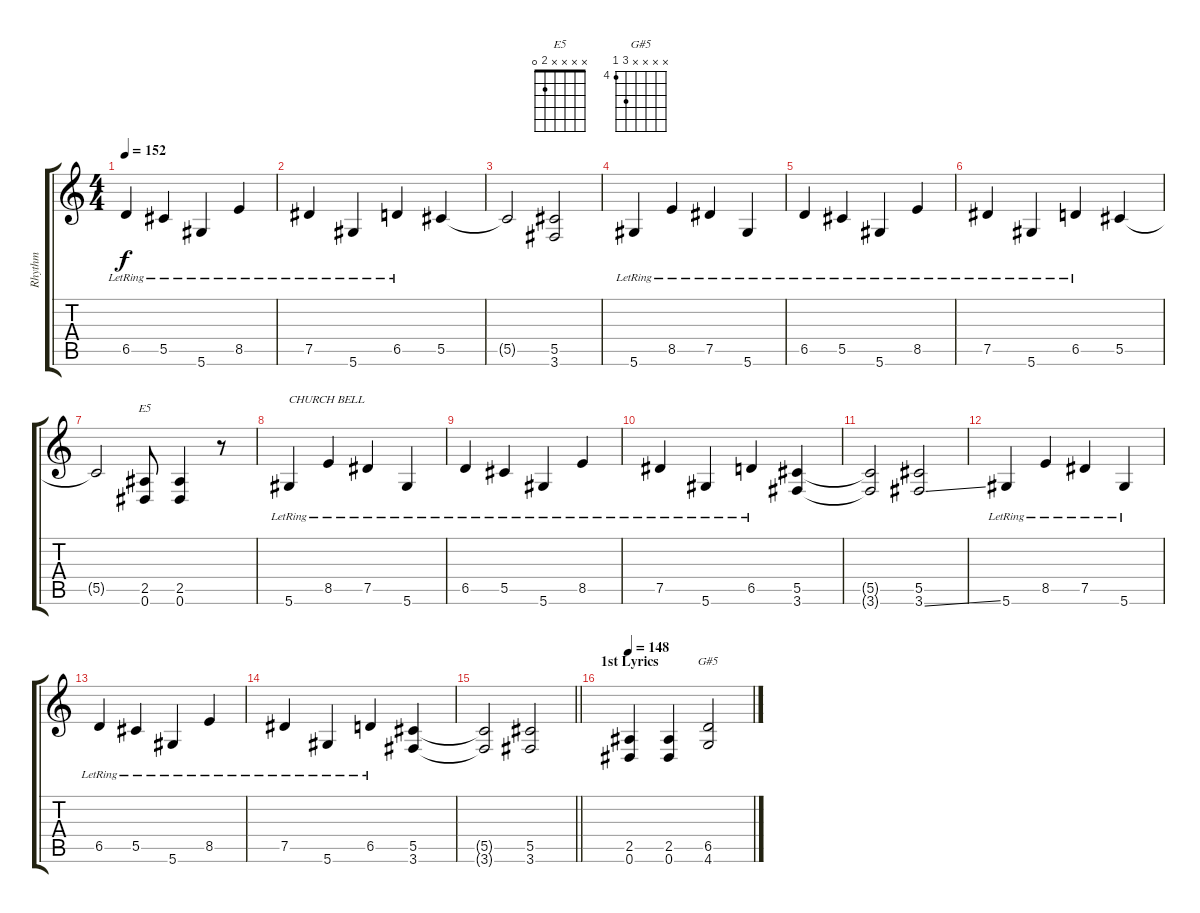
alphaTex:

\track ("Rhythm" "Rhythm") {instrument distortionguitar}
\staff {score tabs}
\tuning (Eb4 Bb3 Gb3 Db3 Ab2 Eb2) {hide}
\chord ("E5" x x x x 2 0)
\chord ("G#5" x x x x 6 4) {firstfret 4}
\ts (4 4)
\tempo 152
\clef g2
\ks c
6.5{lr}.4{dy f} 5.5{lr}.4 5.6{lr}.4 8.5{lr}.4 |
7.5{lr}.4 5.6{lr}.4 6.5{lr}.4 5.5.4 |
5.5{t}.2 (5.5 3.6).2 |
5.6{lr}.4 8.5{lr}.4 7.5{lr}.4 5.6{lr}.4 |
6.5{lr}.4 5.5{lr}.4 5.6{lr}.4 8.5{lr}.4 |
7.5{lr}.4 5.6{lr}.4 6.5{lr}.4 5.5.4 |
5.5{t}.2 (2.5 0.6).8{ch "E5"} (2.5 0.6).4 r.8 |
5.6{lr}.4{txt "CHURCH BELL "} 8.5{lr}.4 7.5{lr}.4 5.6{lr}.4 |
6.5{lr}.4 5.5{lr}.4 5.6{lr}.4 8.5{lr}.4 |
7.5{lr}.4 5.6{lr}.4 6.5{lr}.4 (5.5 3.6).4 |
(5.5{t} 3.6{t}).2 (5.5 3.6{ss}).2 |
5.6{lr}.4 8.5{lr}.4 7.5{lr}.4 5.6{lr}.4 |
6.5{lr}.4 5.5{lr}.4 5.6{lr}.4 8.5{lr}.4 |
7.5{lr}.4 5.6{lr}.4 6.5{lr}.4 (5.5 3.6).4 |
\barLineRight lightlight
(5.5{t} 3.6{t}).2 (5.5 3.6).2 |
\section ("" "1st Lyrics")
\tempo 148
(2.5 0.6).4{volume 11} (2.5 0.6).4 (6.5 4.6).2{ch "G#5"}
